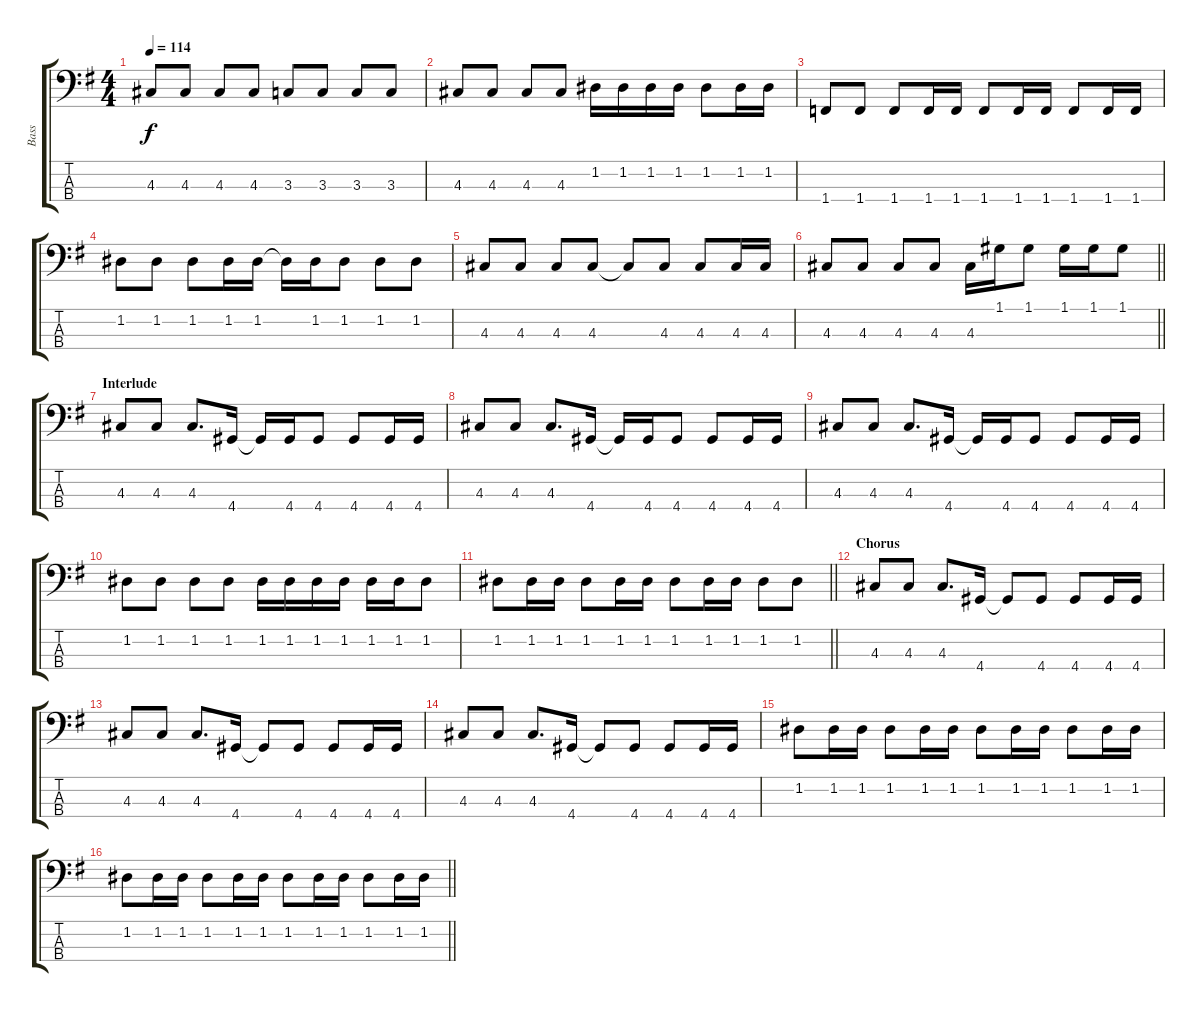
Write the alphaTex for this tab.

\track ("Bass" "Bass") {instrument electricbassfinger}
\staff {score tabs}
\tuning (G2 D2 A1 E1) {hide}
\ts (4 4)
\tempo 114
\clef f4
\ks g
4.3.8{dy f} 4.3.8 4.3.8 4.3.8 3.3.8 3.3.8 3.3.8 3.3.8 |
4.3.8 4.3.8 4.3.8 4.3.8 1.2.16 1.2.16 1.2.16 1.2.16 1.2.8 1.2.16 1.2.16 |
1.4.8 1.4.8 1.4.8 1.4.16 1.4.16 1.4.8 1.4.16 1.4.16 1.4.8 1.4.16 1.4.16 |
1.2.8 1.2.8 1.2.8 1.2.16 1.2.16 1.2{t}.16 1.2.16 1.2.8 1.2.8 1.2.8 |
4.3.8 4.3.8 4.3.8 4.3.8 4.3{t}.8 4.3.8 4.3.8 4.3.16 4.3.16 |
\barLineRight lightlight
4.3.8 4.3.8 4.3.8 4.3.8 4.3.16 1.1.16 1.1.8 1.1.16 1.1.16 1.1.8 |
\section ("" "Interlude")
4.3.8 4.3.8 4.3.8{d} 4.4.16 4.4{t}.16 4.4.16 4.4.8 4.4.8 4.4.16 4.4.16 |
4.3.8 4.3.8 4.3.8{d} 4.4.16 4.4{t}.16 4.4.16 4.4.8 4.4.8 4.4.16 4.4.16 |
4.3.8 4.3.8 4.3.8{d} 4.4.16 4.4{t}.16 4.4.16 4.4.8 4.4.8 4.4.16 4.4.16 |
1.2.8 1.2.8 1.2.8 1.2.8 1.2.16 1.2.16 1.2.16 1.2.16 1.2.16 1.2.16 1.2.8 |
\barLineRight lightlight
1.2.8 1.2.16 1.2.16 1.2.8 1.2.16 1.2.16 1.2.8 1.2.16 1.2.16 1.2.8 1.2.8 |
\section ("" "Chorus")
4.3.8 4.3.8 4.3.8{d} 4.4.16 4.4{t}.8 4.4.8 4.4.8 4.4.16 4.4.16 |
4.3.8 4.3.8 4.3.8{d} 4.4.16 4.4{t}.8 4.4.8 4.4.8 4.4.16 4.4.16 |
4.3.8 4.3.8 4.3.8{d} 4.4.16 4.4{t}.8 4.4.8 4.4.8 4.4.16 4.4.16 |
1.2.8 1.2.16 1.2.16 1.2.8 1.2.16 1.2.16 1.2.8 1.2.16 1.2.16 1.2.8 1.2.16 1.2.16 |
\barLineRight lightlight
1.2.8 1.2.16 1.2.16 1.2.8 1.2.16 1.2.16 1.2.8 1.2.16 1.2.16 1.2.8 1.2.16 1.2.16
